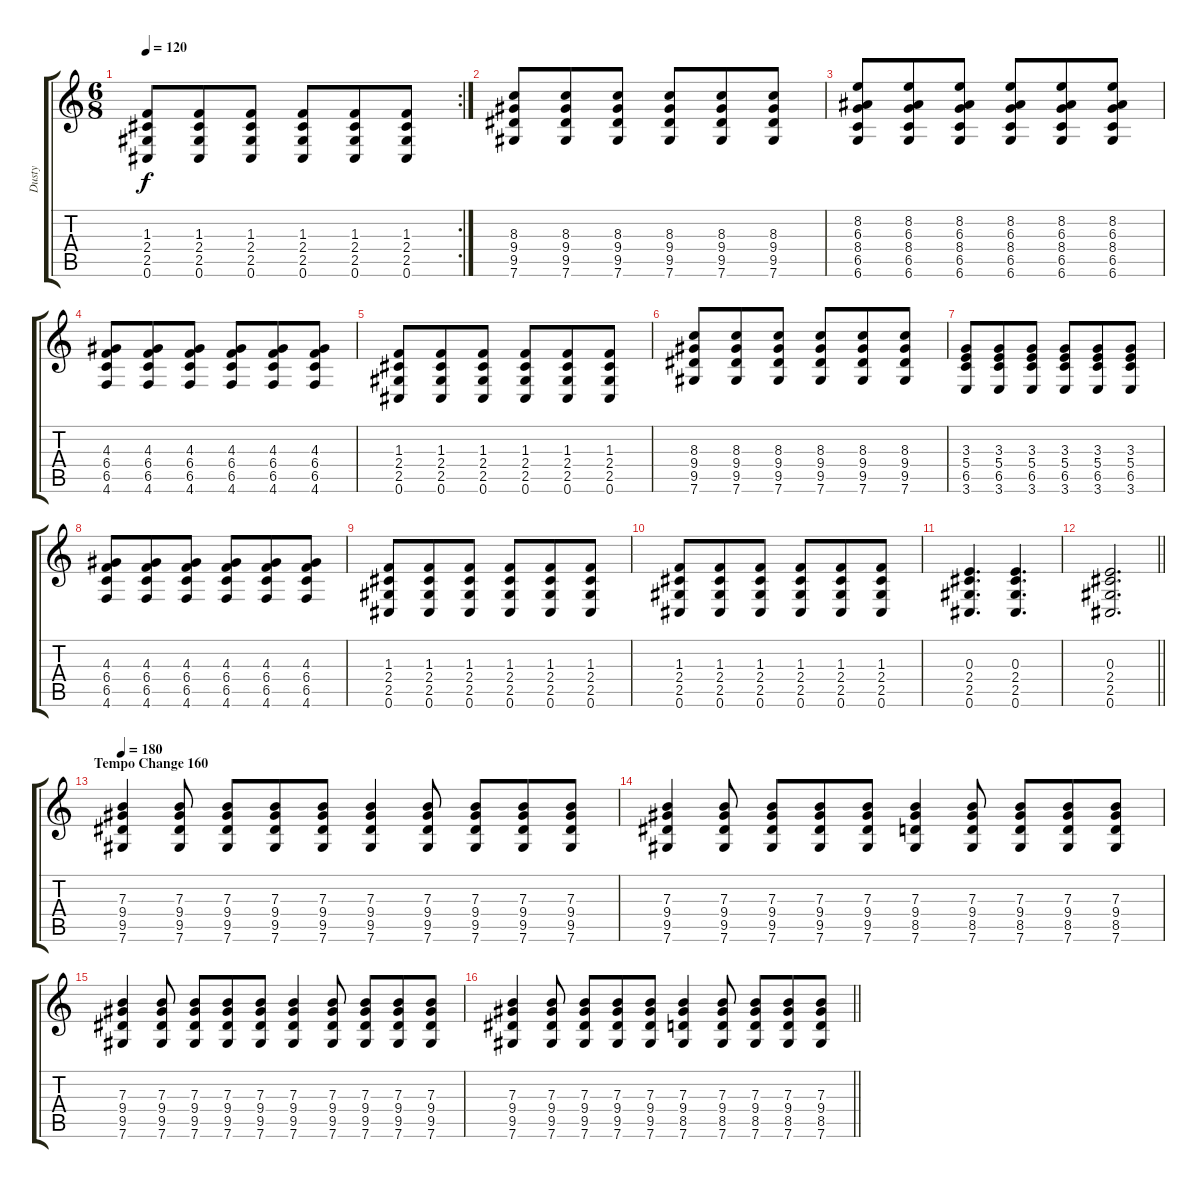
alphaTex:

\track ("Dusty" "Dusty") {instrument overdrivenguitar}
\staff {score tabs}
\tuning (Db4 Ab3 E3 B2 Gb2 Db2) {hide}
\rc 2
\ts (6 8)
\tempo 120
\clef g2
\ks c
(1.3 2.4 2.5 0.6).8{dy f} (1.3 2.4 2.5 0.6).8 (1.3 2.4 2.5 0.6).8 (1.3 2.4 2.5 0.6).8 (1.3 2.4 2.5 0.6).8 (1.3 2.4 2.5 0.6).8 |
(8.3 9.4 9.5 7.6).8 (8.3 9.4 9.5 7.6).8 (8.3 9.4 9.5 7.6).8 (8.3 9.4 9.5 7.6).8 (8.3 9.4 9.5 7.6).8 (8.3 9.4 9.5 7.6).8 |
(8.2 6.3 8.4 6.5 6.6).8 (8.2 6.3 8.4 6.5 6.6).8 (8.2 6.3 8.4 6.5 6.6).8 (8.2 6.3 8.4 6.5 6.6).8 (8.2 6.3 8.4 6.5 6.6).8 (8.2 6.3 8.4 6.5 6.6).8 |
(4.3 6.4 6.5 4.6).8 (4.3 6.4 6.5 4.6).8 (4.3 6.4 6.5 4.6).8 (4.3 6.4 6.5 4.6).8 (4.3 6.4 6.5 4.6).8 (4.3 6.4 6.5 4.6).8 |
(1.3 2.4 2.5 0.6).8 (1.3 2.4 2.5 0.6).8 (1.3 2.4 2.5 0.6).8 (1.3 2.4 2.5 0.6).8 (1.3 2.4 2.5 0.6).8 (1.3 2.4 2.5 0.6).8 |
(8.3 9.4 9.5 7.6).8 (8.3 9.4 9.5 7.6).8 (8.3 9.4 9.5 7.6).8 (8.3 9.4 9.5 7.6).8 (8.3 9.4 9.5 7.6).8 (8.3 9.4 9.5 7.6).8 |
(3.3 5.4 6.5 3.6).8 (3.3 5.4 6.5 3.6).8 (3.3 5.4 6.5 3.6).8 (3.3 5.4 6.5 3.6).8 (3.3 5.4 6.5 3.6).8 (3.3 5.4 6.5 3.6).8 |
(4.3 6.4 6.5 4.6).8 (4.3 6.4 6.5 4.6).8 (4.3 6.4 6.5 4.6).8 (4.3 6.4 6.5 4.6).8 (4.3 6.4 6.5 4.6).8 (4.3 6.4 6.5 4.6).8 |
(1.3 2.4 2.5 0.6).8 (1.3 2.4 2.5 0.6).8 (1.3 2.4 2.5 0.6).8 (1.3 2.4 2.5 0.6).8 (1.3 2.4 2.5 0.6).8 (1.3 2.4 2.5 0.6).8 |
(1.3 2.4 2.5 0.6).8 (1.3 2.4 2.5 0.6).8 (1.3 2.4 2.5 0.6).8 (1.3 2.4 2.5 0.6).8 (1.3 2.4 2.5 0.6).8 (1.3 2.4 2.5 0.6).8 |
(0.3 2.4 2.5 0.6).4{d} (0.3 2.4 2.5 0.6).4{d} |
\barLineRight lightlight
(0.3 2.4 2.5 0.6).2{d} |
\section ("" "Tempo Change 160")
\tempo 160
\tempo 180
(7.3 9.4 9.5 7.6).4 (7.3 9.4 9.5 7.6).8 (7.3 9.4 9.5 7.6).8 (7.3 9.4 9.5 7.6).8 (7.3 9.4 9.5 7.6).8 (7.3 9.4 9.5 7.6).4 (7.3 9.4 9.5 7.6).8 (7.3 9.4 9.5 7.6).8 (7.3 9.4 9.5 7.6).8 (7.3 9.4 9.5 7.6).8 |
(7.3 9.4 9.5 7.6).4 (7.3 9.4 9.5 7.6).8 (7.3 9.4 9.5 7.6).8 (7.3 9.4 9.5 7.6).8 (7.3 9.4 9.5 7.6).8 (7.3 9.4 8.5 7.6).4 (7.3 9.4 8.5 7.6).8 (7.3 9.4 8.5 7.6).8 (7.3 9.4 8.5 7.6).8 (7.3 9.4 8.5 7.6).8 |
(7.3 9.4 9.5 7.6).4 (7.3 9.4 9.5 7.6).8 (7.3 9.4 9.5 7.6).8 (7.3 9.4 9.5 7.6).8 (7.3 9.4 9.5 7.6).8 (7.3 9.4 9.5 7.6).4 (7.3 9.4 9.5 7.6).8 (7.3 9.4 9.5 7.6).8 (7.3 9.4 9.5 7.6).8 (7.3 9.4 9.5 7.6).8 |
\barLineRight lightlight
(7.3 9.4 9.5 7.6).4 (7.3 9.4 9.5 7.6).8 (7.3 9.4 9.5 7.6).8 (7.3 9.4 9.5 7.6).8 (7.3 9.4 9.5 7.6).8 (7.3 9.4 8.5 7.6).4 (7.3 9.4 8.5 7.6).8 (7.3 9.4 8.5 7.6).8 (7.3 9.4 8.5 7.6).8 (7.3 9.4 8.5 7.6).8
